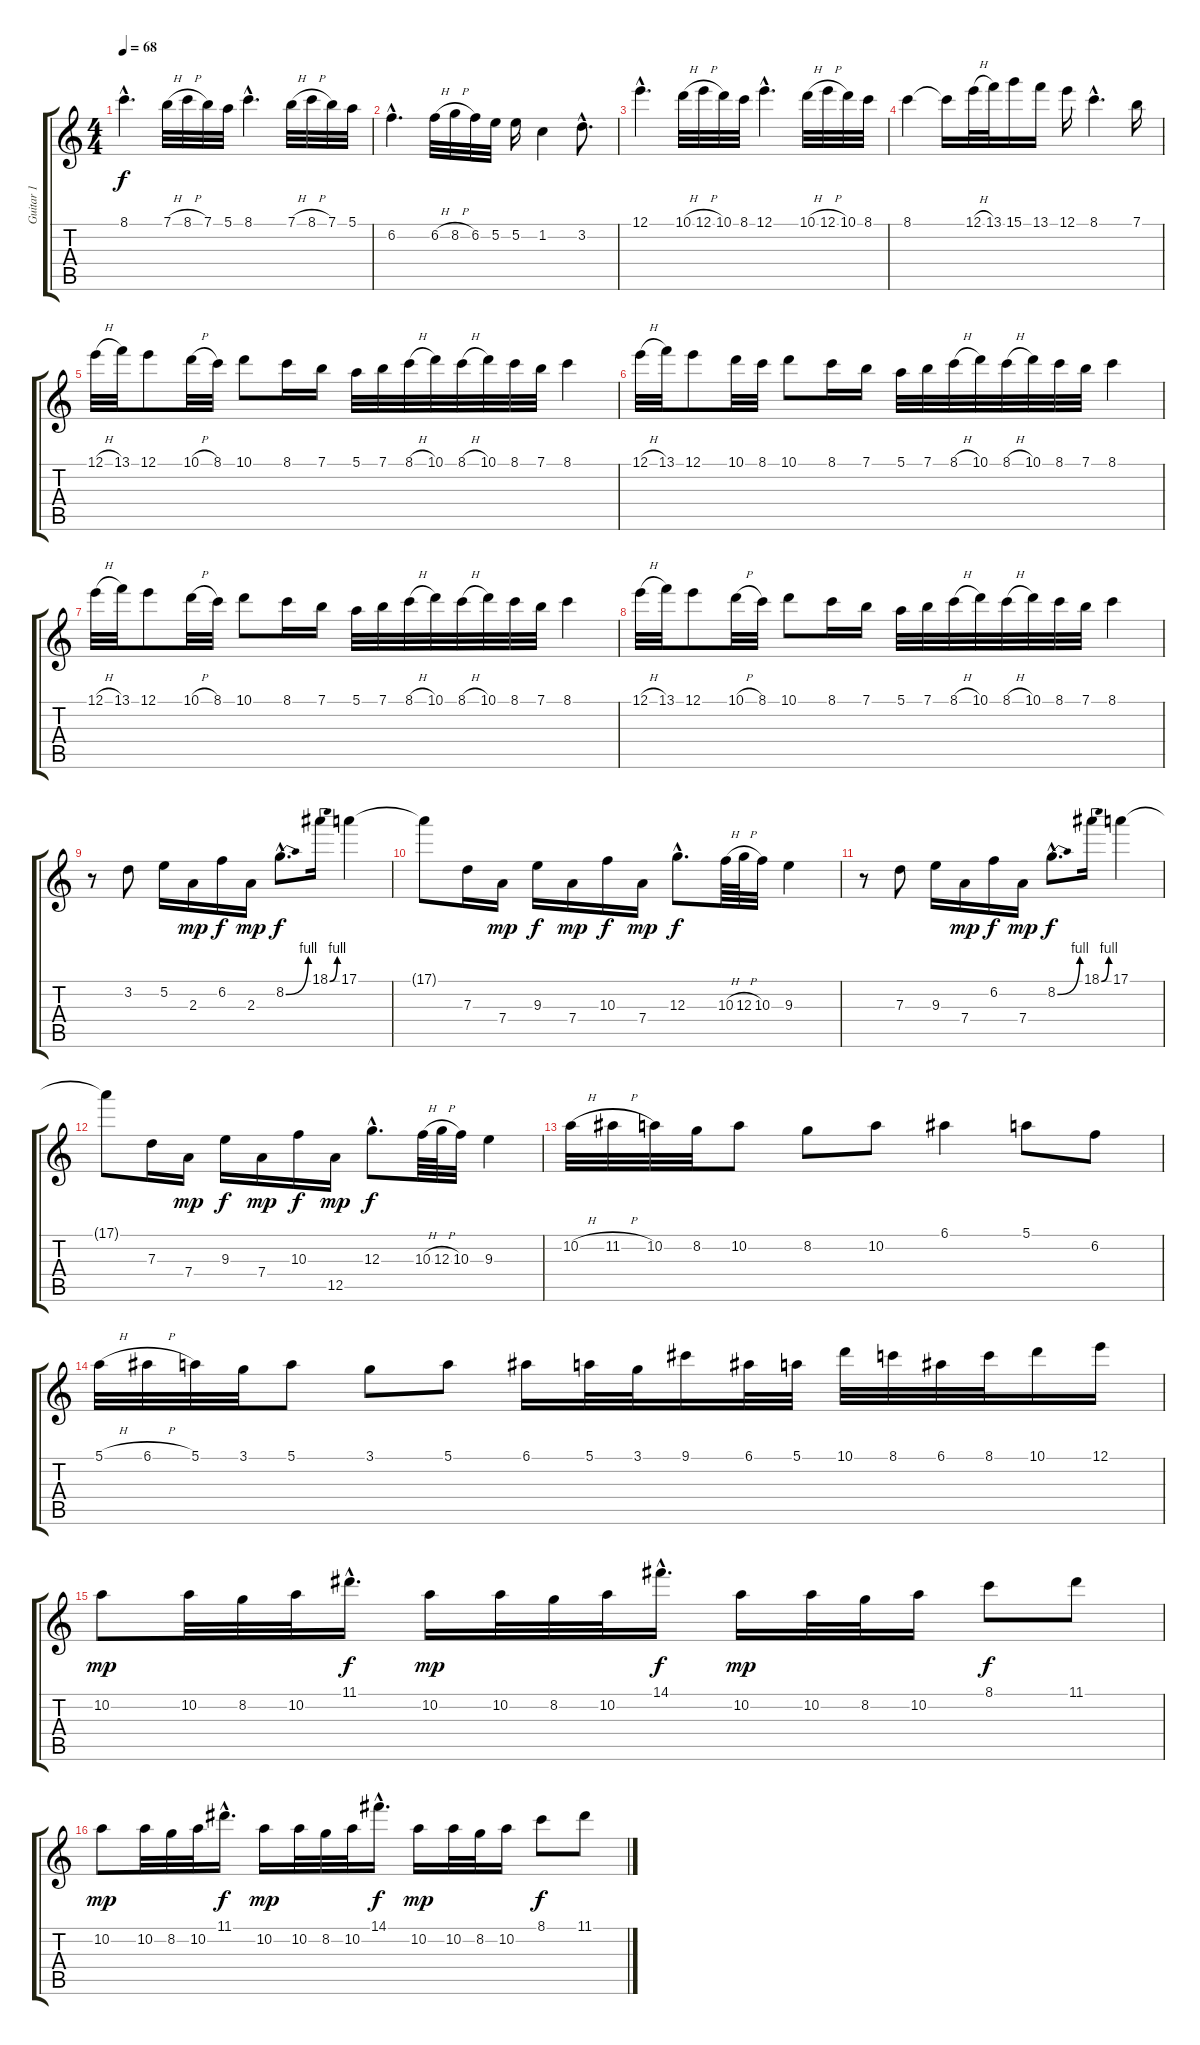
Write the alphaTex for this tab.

\track ("Guitar 1" "Guitar 1") {instrument distortionguitar}
\staff {score tabs}
\tuning (E4 B3 G3 D3 A2 E2) {hide}
\ts (4 4)
\section ("" "")
\tempo 68
\clef g2
\ks c
8.1{hac}.4{d dy f} 7.1{h}.32 8.1{h}.32 7.1.32 5.1.32 8.1{hac}.4{d} 7.1{h}.32 8.1{h}.32 7.1.32 5.1.32 |
6.2{hac}.4{d} 6.2{h}.32 8.2{h}.32 6.2.32 5.2.32 5.2.16 1.2.4 3.2{hac}.8{d} |
12.1{hac}.4{d} 10.1{h}.32 12.1{h}.32 10.1.32 8.1.32 12.1{hac}.4{d} 10.1{h}.32 12.1{h}.32 10.1.32 8.1.32 |
8.1.4 8.1{t}.16 12.1{h}.32 13.1.32 15.1.16 13.1.16 12.1.16 8.1{hac}.4{d} 7.1.16 |
\section ("" "")
12.1{h}.32 13.1.32 12.1.8 10.1{h}.32 8.1.32 10.1.8 8.1.16 7.1.16 5.1.32 7.1.32 8.1{h}.32 10.1.32 8.1{h}.32 10.1.32 8.1.32 7.1.32 8.1.4 |
12.1{h}.32 13.1.32 12.1.8 10.1.32 8.1.32 10.1.8 8.1.16 7.1.16 5.1.32 7.1.32 8.1{h}.32 10.1.32 8.1{h}.32 10.1.32 8.1.32 7.1.32 8.1.4 |
12.1{h}.32 13.1.32 12.1.8 10.1{h}.32 8.1.32 10.1.8 8.1.16 7.1.16 5.1.32 7.1.32 8.1{h}.32 10.1.32 8.1{h}.32 10.1.32 8.1.32 7.1.32 8.1.4 |
12.1{h}.32 13.1.32 12.1.8 10.1{h}.32 8.1.32 10.1.8 8.1.16 7.1.16 5.1.32 7.1.32 8.1{h}.32 10.1.32 8.1{h}.32 10.1.32 8.1.32 7.1.32 8.1.4 |
\section ("" "")
r.8 3.2.8 5.2.16 2.3.16{dy mp} 6.2.16{dy f} 2.3.16{dy mp} 8.2{be (bend 0 0 60 4) hac}.8{d dy f} 18.1{be (bend 0 0 60 4)}.16 17.1.4 |
17.1{t}.8 7.3.16 7.4.16{dy mp} 9.3.16{dy f} 7.4.16{dy mp} 10.3.16{dy f} 7.4.16{dy mp} 12.3{hac}.8{d dy f} 10.3{h}.64 12.3{h}.64 10.3.32 9.3.4 |
r.8 7.3.8 9.3.16 7.4.16{dy mp} 6.2.16{dy f} 7.4.16{dy mp} 8.2{be (bend 0 0 60 4) hac}.8{d dy f} 18.1{be (bend 0 0 60 4)}.16 17.1.4 |
17.1{t}.8 7.3.16 7.4.16{dy mp} 9.3.16{dy f} 7.4.16{dy mp} 10.3.16{dy f} 12.5.16{dy mp} 12.3{hac}.8{d dy f} 10.3{h}.64 12.3{h}.64 10.3.32 9.3.4 |
\section ("" "")
10.2{h}.32 11.2{h}.32 10.2.32 8.2.32 10.2.8 8.2.8 10.2.8 6.1.4 5.1.8 6.2.8 |
5.1{h}.32 6.1{h}.32 5.1.32 3.1.32 5.1.8 3.1.8 5.1.8 6.1.16 5.1.32 3.1.32 9.1.16 6.1.32 5.1.32 10.1.32 8.1.32 6.1.32 8.1.32 10.1.16 12.1.16 |
\section ("" "")
10.2.8{dy mp} 10.2.32 8.2.32 10.2.32 11.1{hac}.16{d dy f} 10.2.16{dy mp} 10.2.32 8.2.32 10.2.32 14.1{hac}.16{d dy f} 10.2.16{dy mp} 10.2.32 8.2.32 10.2.16 8.1.8{dy f} 11.1.8 |
10.2.8{dy mp} 10.2.32 8.2.32 10.2.32 11.1{hac}.16{d dy f} 10.2.16{dy mp} 10.2.32 8.2.32 10.2.32 14.1{hac}.16{d dy f} 10.2.16{dy mp} 10.2.32 8.2.32 10.2.16 8.1.8{dy f} 11.1.8
